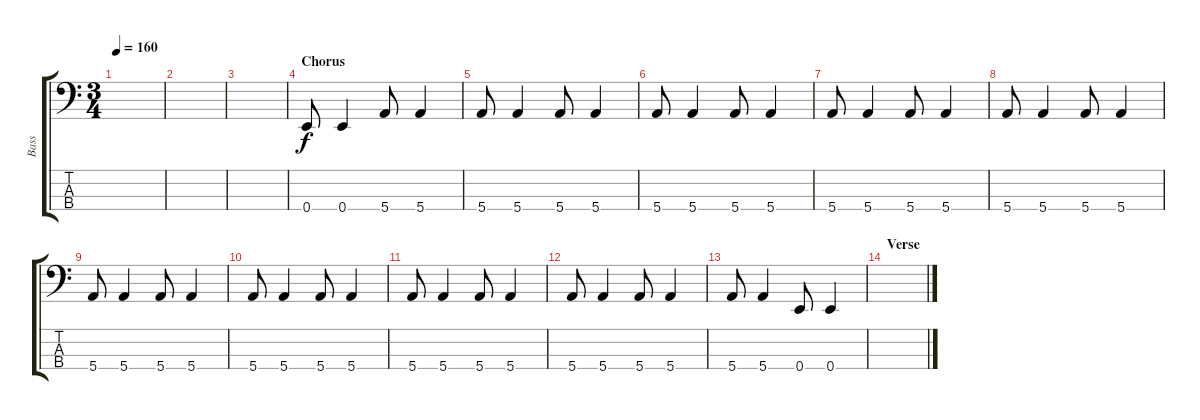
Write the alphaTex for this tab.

\track ("Bass" "Bass") {instrument electricbassfinger}
\staff {score tabs}
\tuning (G2 D2 A1 E1) {hide}
\ts (3 4)
\tempo 160
\clef f4
\ks c
|
|
|
\section ("" "Chorus")
0.4.8 0.4.4 5.4.8 5.4.4 |
5.4.8 5.4.4 5.4.8 5.4.4 |
5.4.8 5.4.4 5.4.8 5.4.4 |
5.4.8 5.4.4 5.4.8 5.4.4 |
5.4.8 5.4.4 5.4.8 5.4.4 |
5.4.8 5.4.4 5.4.8 5.4.4 |
5.4.8 5.4.4 5.4.8 5.4.4 |
5.4.8 5.4.4 5.4.8 5.4.4 |
5.4.8 5.4.4 5.4.8 5.4.4 |
5.4.8 5.4.4 0.4.8 0.4.4 |
\section ("" "Verse")
